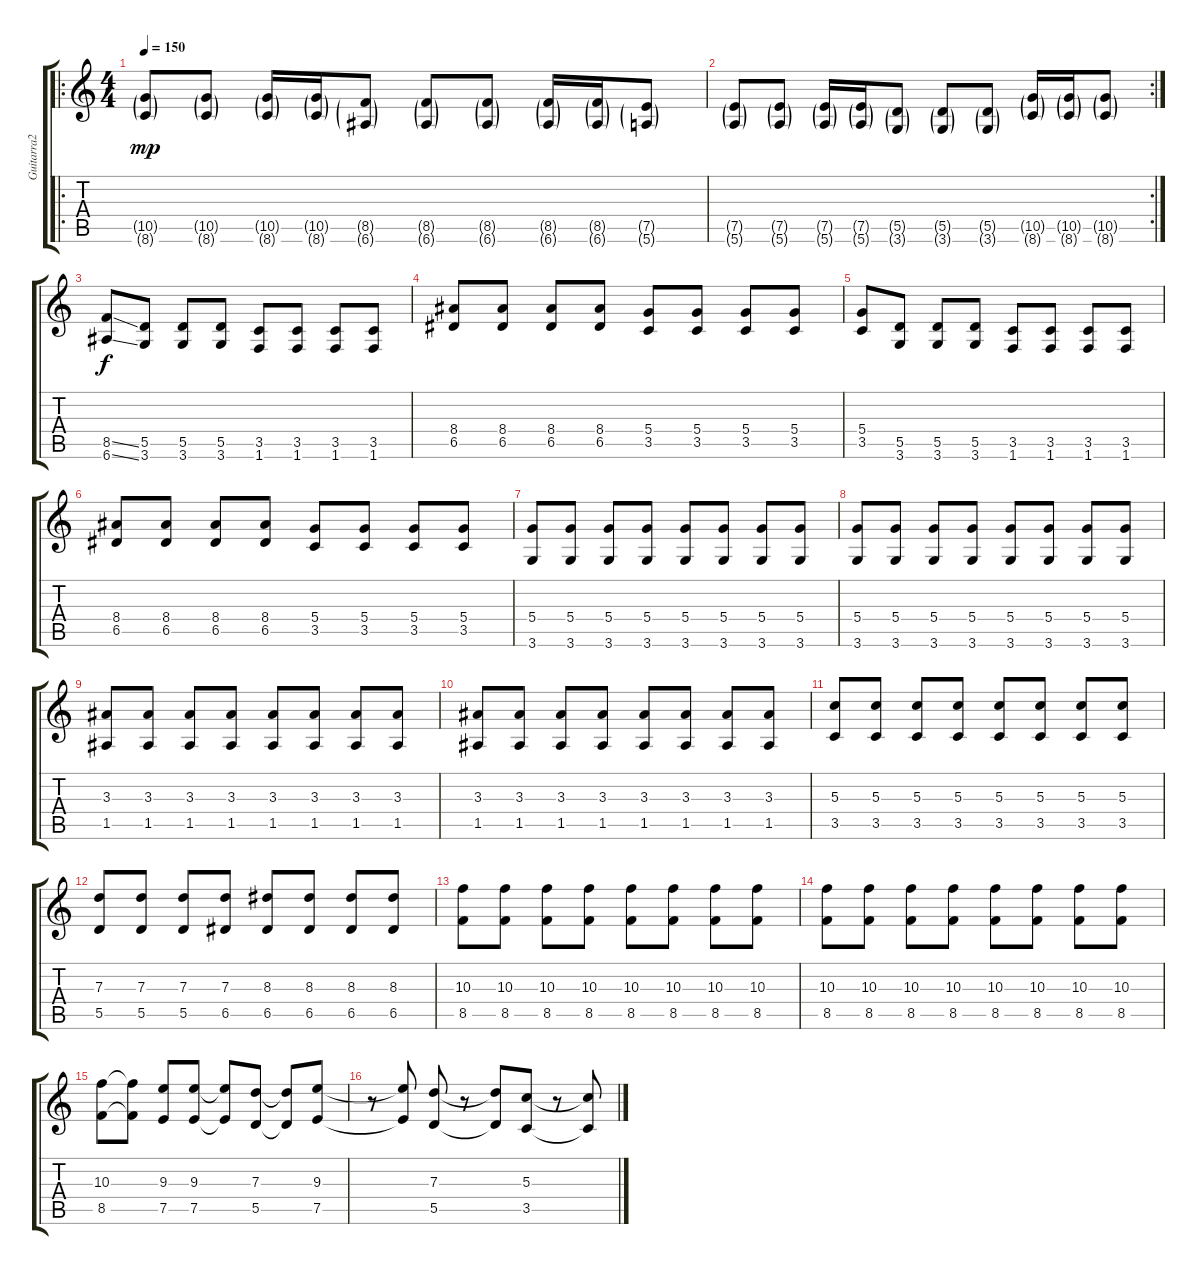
\track ("Guitarra2" "Guitarra2") {instrument distortionguitar}
\staff {score tabs}
\tuning (E4 B3 G3 D3 A2 E2) {hide}
\ro
\ts (4 4)
\tempo 150
\clef g2
\ks c
(10.5{g} 8.6{g}).8{dy mp instrument electricguitarmuted} (10.5{g} 8.6{g}).8 (10.5{g} 8.6{g}).16 (10.5{g} 8.6{g}).16 (8.5{g} 6.6{g}).8 (8.5{g} 6.6{g}).8 (8.5{g} 6.6{g}).8 (8.5{g} 6.6{g}).16 (8.5{g} 6.6{g}).16 (7.5{g} 5.6{g}).8 |
\rc 2
(7.5{g} 5.6{g}).8 (7.5{g} 5.6{g}).8 (7.5{g} 5.6{g}).16 (7.5{g} 5.6{g}).16 (5.5{g} 3.6{g}).8 (5.5{g} 3.6{g}).8 (5.5{g} 3.6{g}).8 (10.5{g} 8.6{g}).16 (10.5{g} 8.6{g}).16 (10.5{g} 8.6{g}).8 |
(8.5{ss} 6.6{ss}).8{dy f} (5.5 3.6).8 (5.5 3.6).8 (5.5 3.6).8 (3.5 1.6).8 (3.5 1.6).8 (3.5 1.6).8 (3.5 1.6).8 |
(8.4 6.5).8 (8.4 6.5).8 (8.4 6.5).8 (8.4 6.5).8 (5.4 3.5).8 (5.4 3.5).8 (5.4 3.5).8 (5.4 3.5).8 |
(5.4 3.5).8 (5.5 3.6).8 (5.5 3.6).8 (5.5 3.6).8 (3.5 1.6).8 (3.5 1.6).8 (3.5 1.6).8 (3.5 1.6).8 |
(8.4 6.5).8 (8.4 6.5).8 (8.4 6.5).8 (8.4 6.5).8 (5.4 3.5).8 (5.4 3.5).8 (5.4 3.5).8 (5.4 3.5).8 |
(5.4 3.6).8 (5.4 3.6).8 (5.4 3.6).8 (5.4 3.6).8 (5.4 3.6).8 (5.4 3.6).8 (5.4 3.6).8 (5.4 3.6).8 |
(5.4 3.6).8 (5.4 3.6).8 (5.4 3.6).8 (5.4 3.6).8 (5.4 3.6).8 (5.4 3.6).8 (5.4 3.6).8 (5.4 3.6).8 |
(3.3 1.5).8 (3.3 1.5).8 (3.3 1.5).8 (3.3 1.5).8 (3.3 1.5).8 (3.3 1.5).8 (3.3 1.5).8 (3.3 1.5).8 |
(3.3 1.5).8 (3.3 1.5).8 (3.3 1.5).8 (3.3 1.5).8 (3.3 1.5).8 (3.3 1.5).8 (3.3 1.5).8 (3.3 1.5).8 |
(5.3 3.5).8 (5.3 3.5).8 (5.3 3.5).8 (5.3 3.5).8 (5.3 3.5).8 (5.3 3.5).8 (5.3 3.5).8 (5.3 3.5).8 |
(7.3 5.5).8 (7.3 5.5).8 (7.3 5.5).8 (7.3 6.5).8 (8.3 6.5).8 (8.3 6.5).8 (8.3 6.5).8 (8.3 6.5).8 |
(10.3 8.5).8 (10.3 8.5).8 (10.3 8.5).8 (10.3 8.5).8 (10.3 8.5).8 (10.3 8.5).8 (10.3 8.5).8 (10.3 8.5).8 |
(10.3 8.5).8 (10.3 8.5).8 (10.3 8.5).8 (10.3 8.5).8 (10.3 8.5).8 (10.3 8.5).8 (10.3 8.5).8 (10.3 8.5).8 |
(10.3 8.5).8 (10.3{t} 8.5{t}).8 (9.3 7.5).8 (9.3 7.5).8 (9.3{t} 7.5{t}).8 (7.3 5.5).8 (7.3{t} 5.5{t}).8 (9.3 7.5).8 |
r.8 (9.3{t} 7.5{t}).8 (7.3 5.5).8 r.8 (7.3{t} 5.5{t}).8 (5.3 3.5).8 r.8 (5.3{t} 3.5{t}).8
